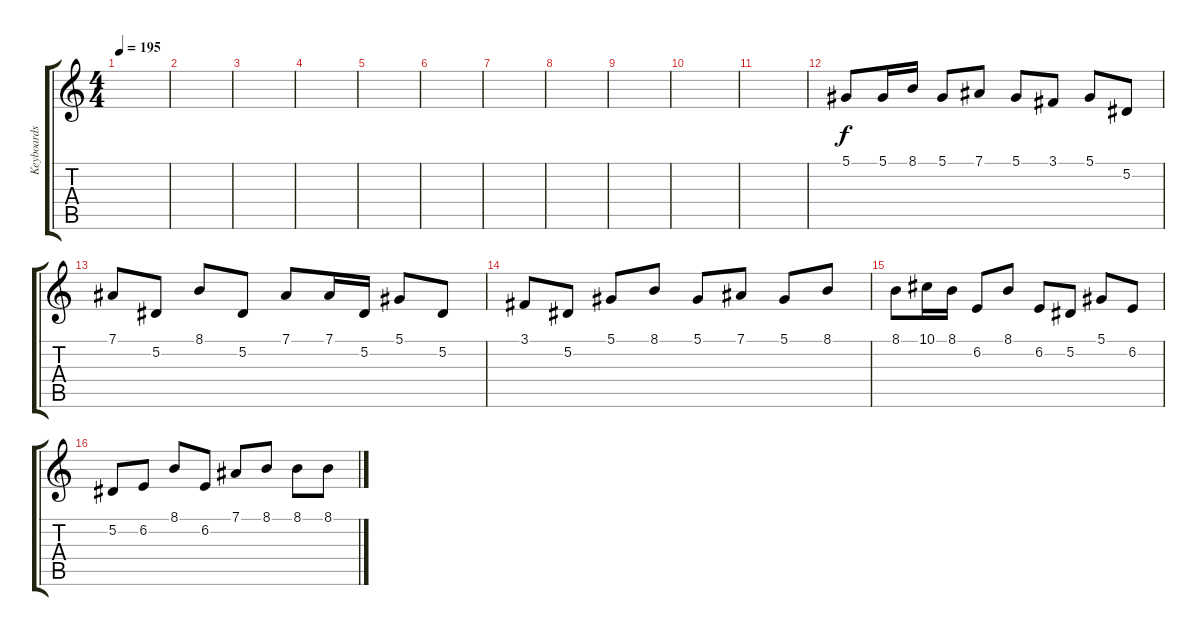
\track ("Keyboards 5" "Keyboards ") {instrument lead2sawtooth}
\staff {score tabs}
\tuning (Eb4 Bb3 Gb3 Db3 Ab2 Eb2) {hide}
\ts (4 4)
\tempo 195
\clef g2
\ks c
|
|
|
|
|
|
|
|
|
|
|
5.1.8 5.1.16 8.1.16 5.1.8 7.1.8 5.1.8 3.1.8 5.1.8 5.2.8 |
7.1.8 5.2.8 8.1.8 5.2.8 7.1.8 7.1.16 5.2.16 5.1.8 5.2.8 |
3.1.8 5.2.8 5.1.8 8.1.8 5.1.8 7.1.8 5.1.8 8.1.8 |
8.1.8 10.1.16 8.1.16 6.2.8 8.1.8 6.2.8 5.2.8 5.1.8 6.2.8 |
5.2.8 6.2.8 8.1.8 6.2.8 7.1.8 8.1.8 8.1.8 8.1.8
